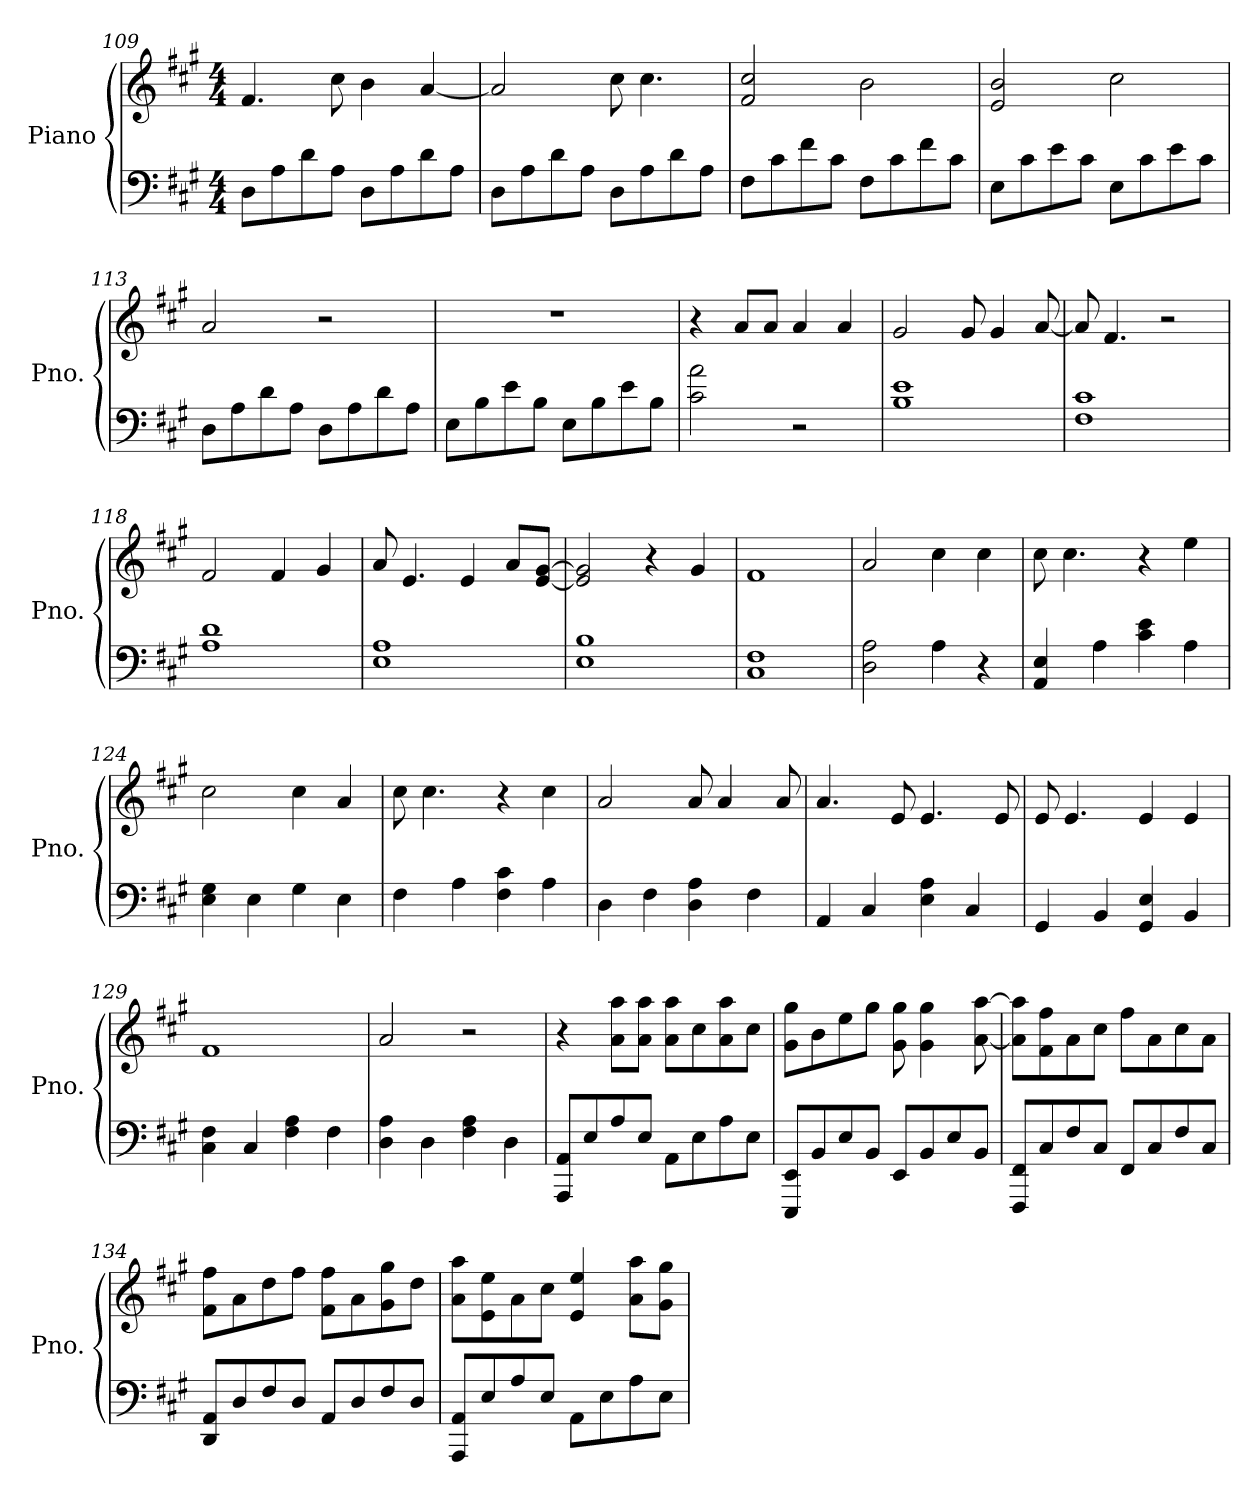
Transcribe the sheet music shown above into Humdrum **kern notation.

**kern	**kern
*part1	*part1
*staff2	*staff1
*I"Piano	*
*I'Pno.	*
*clefF4	*clefG2
*k[f#c#g#]	*k[f#c#g#]
*M4/4	*M4/4
=109	=109
8D\L	4.f#/
8A\	.
8d\	.
8A\J	8cc#\
8D\L	4b\
8A\	.
8d\	[4a/
8A\J	.
!!LO:PB:g=z
=110	=110
8D\L	2a/]
8A\	.
8d\	.
8A\J	.
8D\L	8cc#\
8A\	4.cc#\
8d\	.
8A\J	.
=111	=111
8F#\L	2f#/ 2cc#/
8c#\	.
8f#\	.
8c#\J	.
8F#\L	2b\
8c#\	.
8f#\	.
8c#\J	.
=112	=112
8E\L	2e/ 2b/
8c#\	.
8e\	.
8c#\J	.
8E\L	2cc#\
8c#\	.
8e\	.
8c#\J	.
=113	=113
8D\L	2a/
8A\	.
8d\	.
8A\J	.
8D\L	2r
8A\	.
8d\	.
8A\J	.
=114	=114
8E\L	1r
8B\	.
8e\	.
8B\J	.
8E\L	.
8B\	.
8e\	.
8B\J	.
!!LO:LB:g=z
=115	=115
2c#\ 2a\	4r
.	8a/L
.	8a/J
2r	4a/
.	4a/
=116	=116
1B 1e	2g#/
.	8g#/
.	4g#/
.	[8a/
=117	=117
1F# 1c#	8a/]
.	4.f#/
.	2r
=118	=118
1A 1d	2f#/
.	4f#/
.	4g#/
=119	=119
1E 1A	8a/
.	4.e/
.	4e/
.	8a/L
.	[8e/ [8g#/J
=120	=120
1E 1B	2e/] 2g#/]
.	4r
.	4g#/
=121	=121
1C# 1F#	1f#
=122	=122
2D\ 2A\	2a/
4A\	4cc#\
4r	4cc#\
=123	=123
4AA/ 4E/	8cc#\
.	4.cc#\
4A\	.
4c#\ 4e\	4r
4A\	4ee\
=124	=124
4E\ 4G#\	2cc#\
4E\	.
4G#\	4cc#\
4E\	4a/
!!LO:LB:g=z
=125	=125
4F#\	8cc#\
.	4.cc#\
4A\	.
4F#\ 4c#\	4r
4A\	4cc#\
=126	=126
4D\	2a/
4F#\	.
4D\ 4A\	8a/
.	4a/
4F#\	.
.	8a/
=127	=127
4AA/	4.a/
4C#/	.
.	8e/
4E\ 4A\	4.e/
4C#/	.
.	8e/
=128	=128
4GG#/	8e/
.	4.e/
4BB/	.
4GG#/ 4E/	4e/
4BB/	4e/
=129	=129
4C#\ 4F#\	1f#
4C#/	.
4F#\ 4A\	.
4F#\	.
=130	=130
4D\ 4A\	2a/
4D\	.
4F#\ 4A\	2r
4D\	.
=131	=131
8AAA/ 8AA/L	4r
8E/	.
8A/	8a\ 8aa\L
8E/J	8a\ 8aa\J
8AA\L	8a\ 8aa\L
8E\	8cc#\
8A\	8a\ 8aa\
8E\J	8cc#\J
!!LO:LB:g=z
=132	=132
8EEE/ 8EE/L	8g#\ 8gg#\L
8BB/	8b\
8E/	8ee\
8BB/J	8gg#\J
8EE/L	8g#\ 8gg#\
8BB/	4g#\ 4gg#\
8E/	.
8BB/J	[8a\ [8aa\
=133	=133
8FFF#/ 8FF#/L	8a\] 8aa\]L
8C#/	8f#\ 8ff#\
8F#/	8a\
8C#/J	8cc#\J
8FF#/L	8ff#\L
8C#/	8a\
8F#/	8cc#\
8C#/J	8a\J
=134	=134
8DD/ 8AA/L	8f#\ 8ff#\L
8D/	8a\
8F#/	8dd\
8D/J	8ff#\J
8AA/L	8f#\ 8ff#\L
8D/	8a\
8F#/	8g#\ 8gg#\
8D/J	8dd\J
=135	=135
8AAA/ 8AA/L	8a\ 8aa\L
8E/	8e\ 8ee\
8A/	8a\
8E/J	8cc#\J
8AA\L	4e/ 4ee/
8E\	.
8A\	8a\ 8aa\L
8E\J	8g#\ 8gg#\J
=	=
*-	*-
